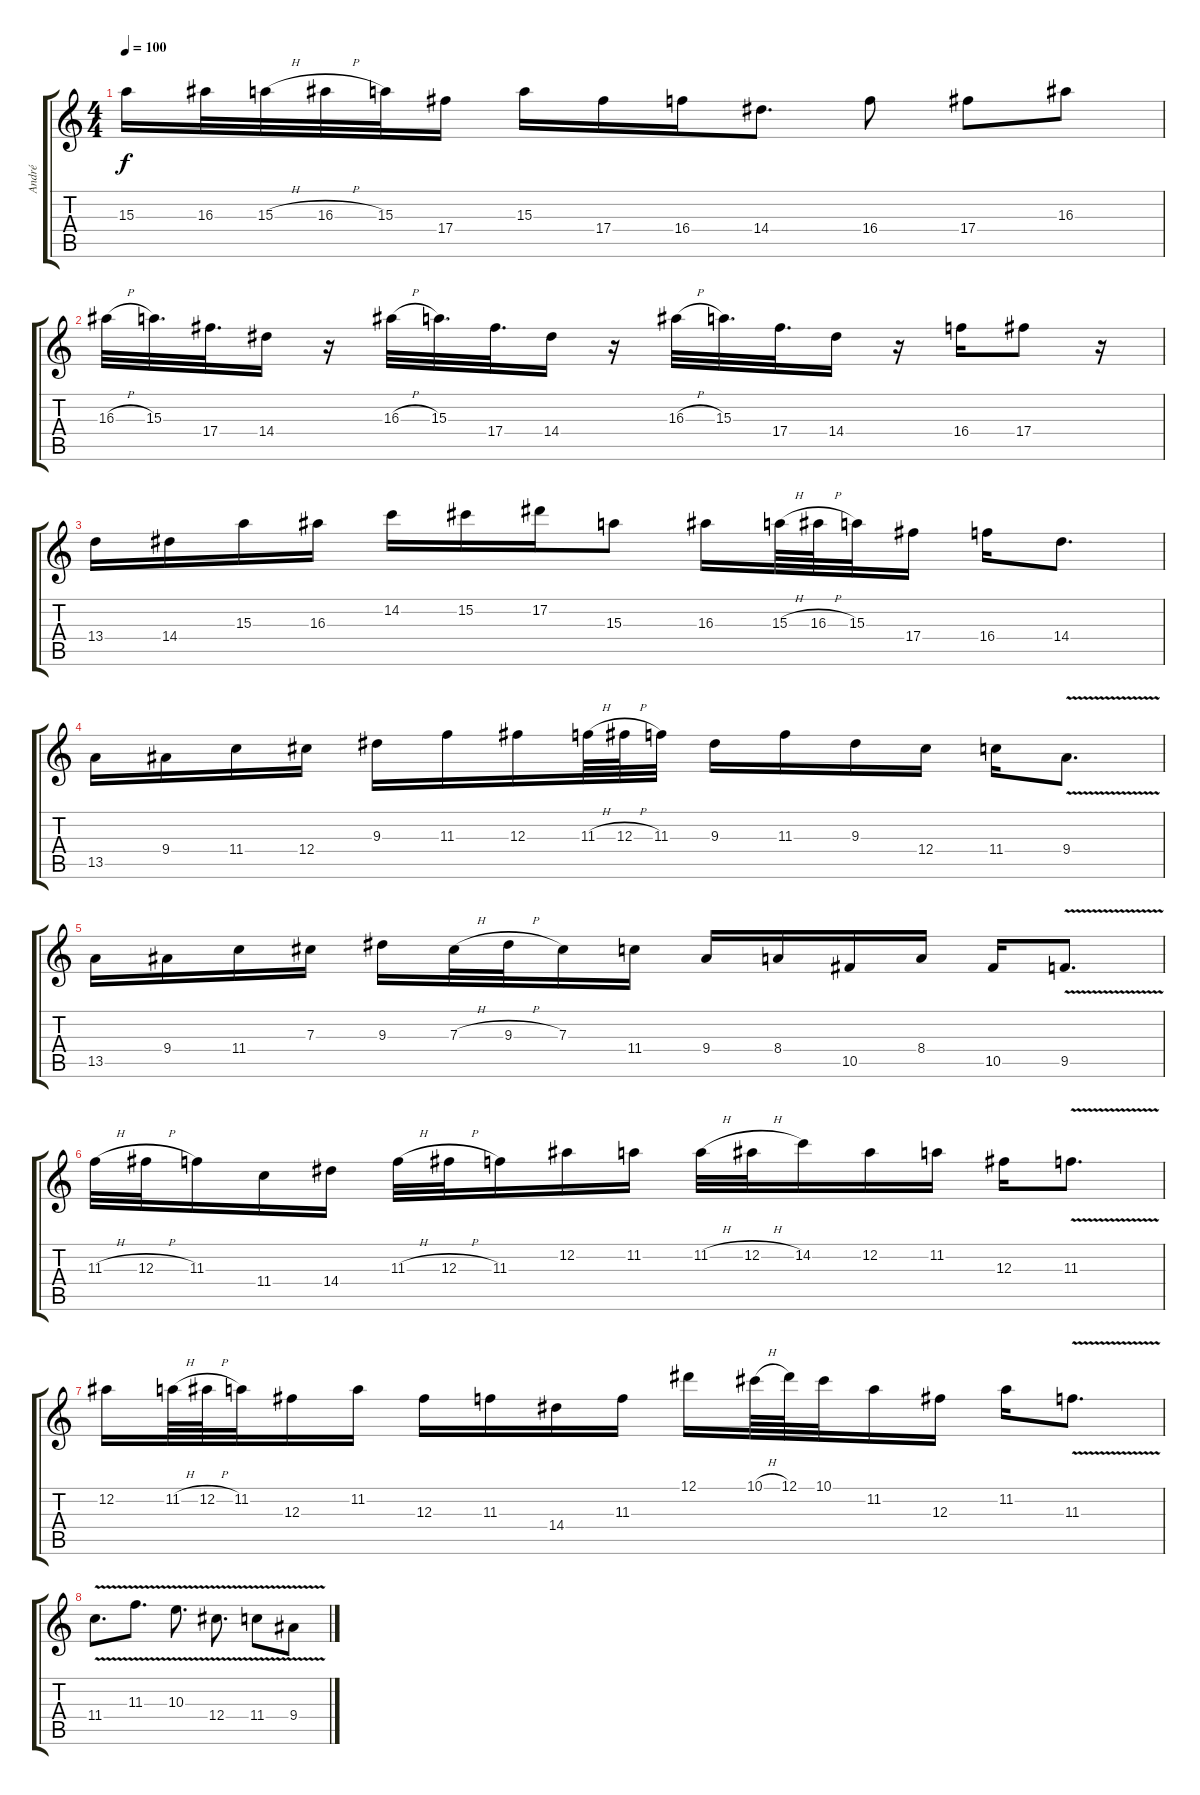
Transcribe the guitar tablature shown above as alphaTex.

\track ("André" "André") {instrument distortionguitar}
\staff {score tabs}
\tuning (Eb4 Bb3 Gb3 Db3 Ab2 Eb2) {hide}
\ts (4 4)
\tempo 100
\clef g2
\ks c
15.3{t}.16{dy f} 16.3.32 15.3{h}.32 16.3{h}.32 15.3.32 17.4.16 15.3.16 17.4.16 16.4.16 14.4.8{d} 16.4.8 17.4.8 16.3.8 |
16.3{h}.32 15.3.32{d} 17.4.32{d} 14.4.16 r.16 16.3{h}.32 15.3.32{d} 17.4.32{d} 14.4.16 r.16 16.3{h}.32 15.3.32{d} 17.4.32{d} 14.4.16 r.16 16.4.16 17.4.8 r.16 |
13.4.16 14.4.16 15.3.16 16.3.16 14.2.16 15.2.16 17.2.16 15.3.8 16.3.16 15.3{h}.64 16.3{h}.64 15.3.32 17.4.16 16.4.16 14.4.8{d} |
13.5.16 9.4.16 11.4.16 12.4.16 9.3.16 11.3.16 12.3.16 11.3{h}.64 12.3{h}.64 11.3.32 9.3.16 11.3.16 9.3.16 12.4.16 11.4.16 9.4{v}.8{d} |
13.5.16 9.4.16 11.4.16 7.3.16 9.3.16 7.3{h}.32 9.3{h}.32 7.3.16 11.4.16 9.4.16 8.4.16 10.5.16 8.4.16 10.5.16 9.5{v}.8{d} |
11.3{h}.32 12.3{h}.32 11.3.16 11.4.16 14.4.16 11.3{h}.32 12.3{h}.32 11.3.16 12.2.16 11.2.16 11.2{h}.32 12.2{h}.32 14.2.16 12.2.16 11.2.16 12.3.16 11.3{v}.8{d} |
12.2.16 11.2{h}.64 12.2{h}.64 11.2.32 12.3.16 11.2.16 12.3.16 11.3.16 14.4.16 11.3.16 12.1.16 10.1{h}.64 12.1.64 10.1.32 11.2.16 12.3.16 11.2.16 11.3{v}.8{d} |
11.4{v}.8{d} 11.3{v}.8{d} 10.3{v}.8{d} 12.4{v}.8{d} 11.4{v}.8 9.4{v}.8
